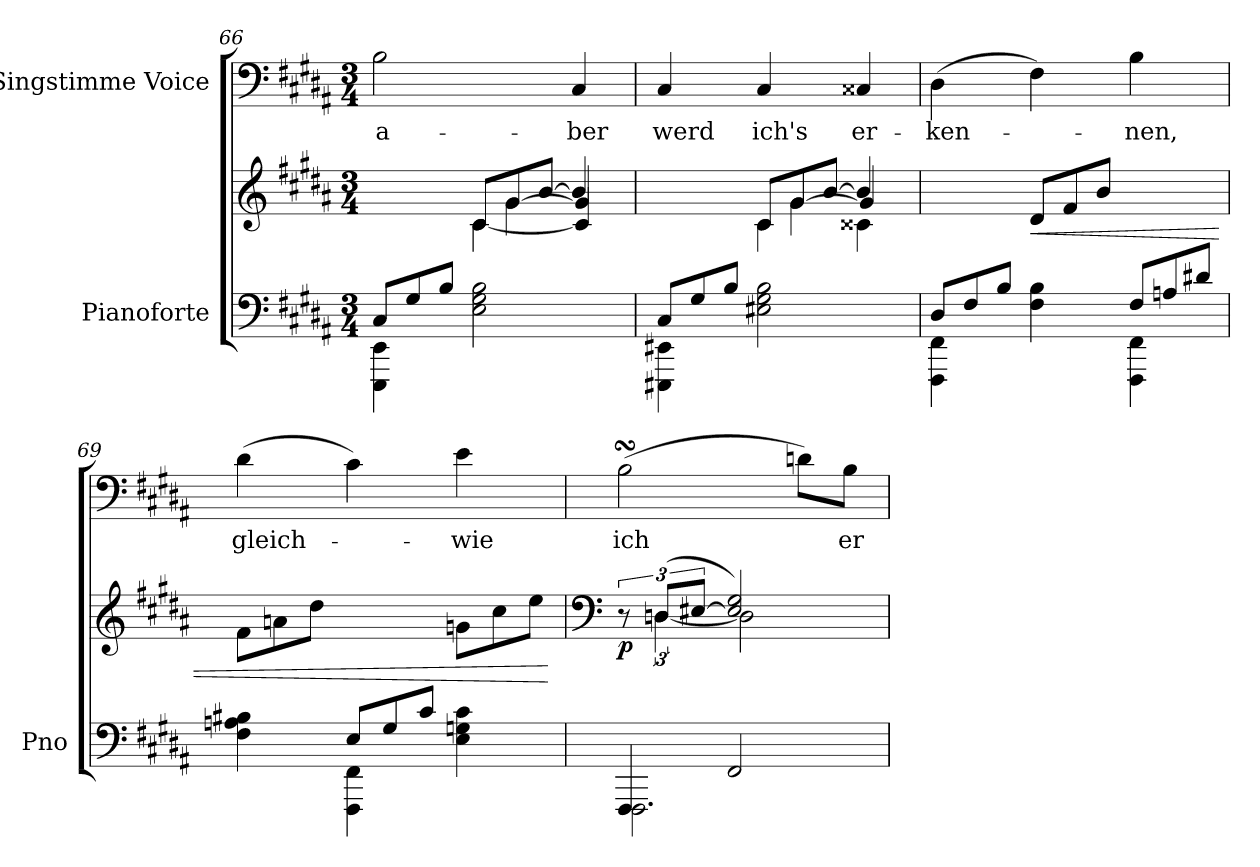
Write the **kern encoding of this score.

**kern	**kern	**dynam	**kern	**text
*part2	*part2	*part2	*part1	*part1
*staff3	*staff2	*staff2/3	*staff1	*staff1
*I"Pianoforte	*	*	*I"Singstimme Voice	*
*I'Pno	*	*	*	*
*clefF4	*clefG2	*	*clefF4	*
*k[f#c#g#d#a#]	*k[f#c#g#d#a#]	*	*k[f#c#g#d#a#]	*
*M3/4	*M3/4	*	*M3/4	*
*Xtuplet	*	*	*	*
=66	=66	=66	=66	=66
*^	*^	*	*	*
*	*	*	*^	*	*	*
(12C#/L	4EEE\ 4EE\	4ryy	4ryy	4ryy	.	2B\	a-
12G#/	.	.	.	.	.	.	.
12B/J	.	.	.	.	.	.	.
*	*	*Xtuplet	*	*	*	*	*
2ryy	2E\ 2G#\ 2B\	12c#/L	[4c#\	12ryy	.	.	.
.	.	12g#/	.	[6g#\	.	.	.
.	.	[<12b/J)	.	.	.	.	.
.	.	4b/]	4c#/]	4g#/]	.	4C#/	-ber
=67	=67	=67	=67	=67	=67	=67	=67
(12C#/L	4EEE#X\ 4EE#X\	4ryy	4ryy	4ryy	.	4C#/	werd
12G#/	.	.	.	.	.	.	.
12B/J	.	.	.	.	.	.	.
2ryy	2E#X\ 2G#\ 2B\	12c#/L	4c#\	12ryy	.	4C#/	ich's
.	.	12g#/	.	[6g#\	.	.	.
.	.	[<12b/J)	.	.	.	.	.
.	.	4b/]	4c##X\	4g#/]	.	4C##X/	er-
*	*	*v	*v	*v	*	*	*
=68	=68	=68	=68	=68	=68
(>12D#/L	4FFF#\ 4FF#\	4ryy	.	(4D#\	-ken-
12F#/	.	.	.	.	.
12B/J	.	.	.	.	.
!	!	!	!LO:HP:b	!	!
4ryy	4F#\ 4B\	12d#/L	<	4F#\)	.
.	.	12f#/	.	.	.
.	.	12b/J)	.	.	.
(>12F#/L	4FFF#\ 4FF#\	4ryy	.	4B\	-nen,
12An/	.	.	.	.	.
12d#X/J	.	.	.	.	.
=69	=69	=69	=69	=69	=69
4ryy	4F#\ 4An\ 4B#X\	12f#\L	.	(4d#\	gleich-
.	.	12an\	.	.	.
.	.	12dd#\J)	.	.	.
(12E/L	4FFF#\ 4FF#\	4ryy	.	4c#\)	.
12G#/	.	.	.	.	.
12c#/J	.	.	.	.	.
4ryy	4E\ 4Gn\ 4c#\	12gn\L	.	4e\	-wie
.	.	12cc#\	.	.	.
.	.	12ee\J)	.	.	.
*v	*v	*	*	*	*
.	.	[	.	.
=70	=70	=70	=70	=70
*	*clefF4	*	*	*
*^	*	*	*	*
*	*	*tuplet	*	*	*
*	*	*^	*	*	*
!	!	!	!	!LO:DY:b	!	!
4FFF#/	2.FFF#\	12r	12ryy	p	(2BsSSs\	ich
.	.	(12Dn/L	[6D\	.	.	.
.	.	[12E#X/J	.	.	.	.
2FF#/	.	2E#/] 2G#/)	2D\]	.	.	.
.	.	.	.	.	8dn\L)	.
.	.	.	.	.	8B\J	er-
*v	*v	*	*	*	*	*
*	*v	*v	*	*	*
=	=	=	=	=
*-	*-	*-	*-	*-
